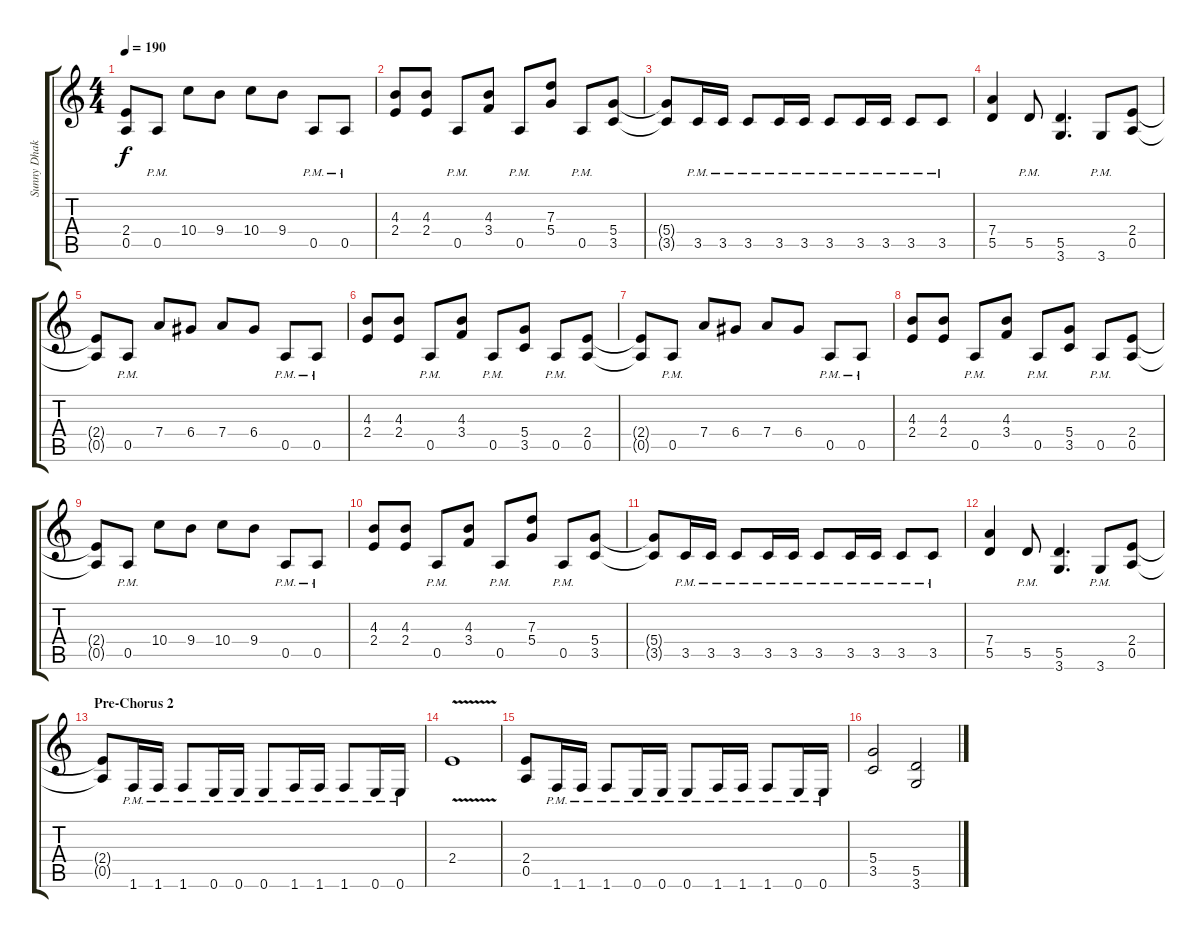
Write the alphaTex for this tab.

\track ("Sunny Dhak" "Sunny Dhak") {instrument distortionguitar}
\staff {score tabs}
\tuning (E4 B3 G3 D3 A2 E2) {hide}
\ts (4 4)
\tempo 190
\clef g2
\ks c
(2.4{t} 0.5{t}).8{dy f} 0.5{pm}.8 10.4.8 9.4.8 10.4.8 9.4.8 0.5{pm}.8 0.5{pm}.8 |
(4.3 2.4).8 (4.3 2.4).8 0.5{pm}.8 (4.3 3.4).8 0.5{pm}.8 (7.3 5.4).8 0.5{pm}.8 (5.4 3.5).8 |
(5.4{t} 3.5{t}).8 3.5{pm}.16 3.5{pm}.16 3.5{pm}.8 3.5{pm}.16 3.5{pm}.16 3.5{pm}.8 3.5{pm}.16 3.5{pm}.16 3.5{pm}.8 3.5{pm}.8 |
(7.4 5.5).4 5.5{pm}.8 (5.5 3.6).4{d} 3.6{pm}.8 (2.4 0.5).8 |
(2.4{t} 0.5{t}).8 0.5{pm}.8 7.4.8 6.4.8 7.4.8 6.4.8 0.5{pm}.8 0.5{pm}.8 |
(4.3 2.4).8 (4.3 2.4).8 0.5{pm}.8 (4.3 3.4).8 0.5{pm}.8 (5.4 3.5).8 0.5{pm}.8 (2.4 0.5).8 |
(2.4{t} 0.5{t}).8 0.5{pm}.8 7.4.8 6.4.8 7.4.8 6.4.8 0.5{pm}.8 0.5{pm}.8 |
(4.3 2.4).8 (4.3 2.4).8 0.5{pm}.8 (4.3 3.4).8 0.5{pm}.8 (5.4 3.5).8 0.5{pm}.8 (2.4 0.5).8 |
(2.4{t} 0.5{t}).8 0.5{pm}.8 10.4.8 9.4.8 10.4.8 9.4.8 0.5{pm}.8 0.5{pm}.8 |
(4.3 2.4).8 (4.3 2.4).8 0.5{pm}.8 (4.3 3.4).8 0.5{pm}.8 (7.3 5.4).8 0.5{pm}.8 (5.4 3.5).8 |
(5.4{t} 3.5{t}).8 3.5{pm}.16 3.5{pm}.16 3.5{pm}.8 3.5{pm}.16 3.5{pm}.16 3.5{pm}.8 3.5{pm}.16 3.5{pm}.16 3.5{pm}.8 3.5{pm}.8 |
(7.4 5.5).4 5.5{pm}.8 (5.5 3.6).4{d} 3.6{pm}.8 (2.4 0.5).8 |
\section ("" "Pre-Chorus 2")
(2.4{t} 0.5{t}).8 1.6{pm}.16 1.6{pm}.16 1.6{pm}.8 0.6{pm}.16 0.6{pm}.16 0.6{pm}.8 1.6{pm}.16 1.6{pm}.16 1.6{pm}.8 0.6{pm}.16 0.6{pm}.16 |
2.4{v}.1 |
(2.4 0.5).8 1.6{pm}.16 1.6{pm}.16 1.6{pm}.8 0.6{pm}.16 0.6{pm}.16 0.6{pm}.8 1.6{pm}.16 1.6{pm}.16 1.6{pm}.8 0.6{pm}.16 0.6{pm}.16 |
(5.4 3.5).2 (5.5 3.6).2
